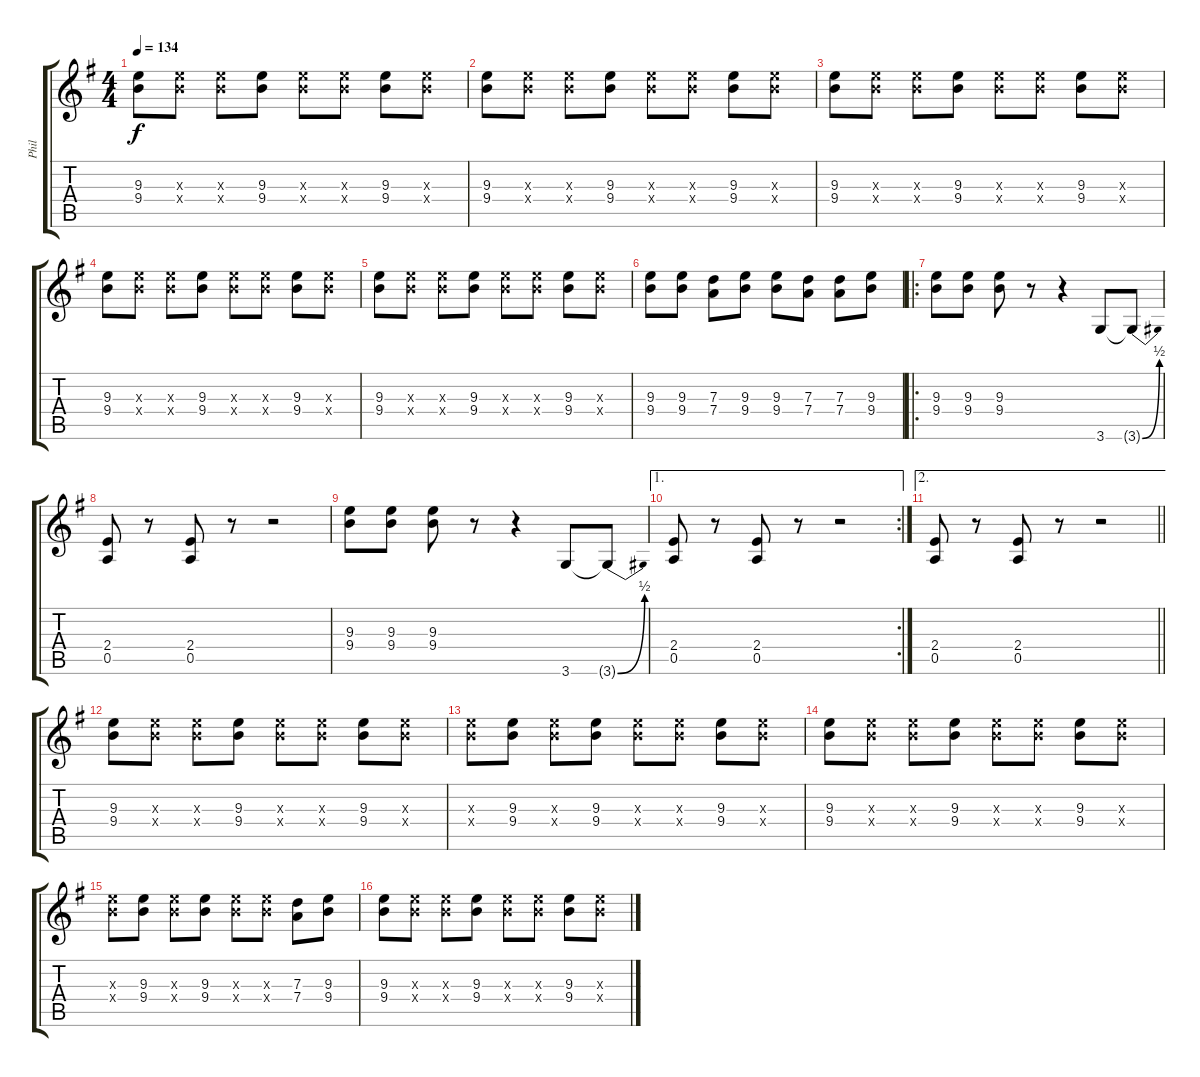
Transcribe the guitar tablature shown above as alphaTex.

\track ("Phil" "Phil") {instrument distortionguitar}
\staff {score tabs}
\tuning (E4 B3 G3 D3 A2 E2) {hide}
\ts (4 4)
\tempo 134
\clef g2
\ks g
(9.3 9.4).8{dy f} (9.3{x} 9.4{x}).8 (9.3{x} 9.4{x}).8 (9.3 9.4).8 (9.3{x} 9.4{x}).8 (9.3{x} 9.4{x}).8 (9.3 9.4).8 (9.3{x} 9.4{x}).8 |
(9.3 9.4).8 (9.3{x} 9.4{x}).8 (9.3{x} 9.4{x}).8 (9.3 9.4).8 (9.3{x} 9.4{x}).8 (9.3{x} 9.4{x}).8 (9.3 9.4).8 (9.3{x} 9.4{x}).8 |
(9.3 9.4).8 (9.3{x} 9.4{x}).8 (9.3{x} 9.4{x}).8 (9.3 9.4).8 (9.3{x} 9.4{x}).8 (9.3{x} 9.4{x}).8 (9.3 9.4).8 (9.3{x} 9.4{x}).8 |
(9.3 9.4).8 (9.3{x} 9.4{x}).8 (9.3{x} 9.4{x}).8 (9.3 9.4).8 (9.3{x} 9.4{x}).8 (9.3{x} 9.4{x}).8 (9.3 9.4).8 (9.3{x} 9.4{x}).8 |
(9.3 9.4).8 (9.3{x} 9.4{x}).8 (9.3{x} 9.4{x}).8 (9.3 9.4).8 (9.3{x} 9.4{x}).8 (9.3{x} 9.4{x}).8 (9.3 9.4).8 (9.3{x} 9.4{x}).8 |
(9.3 9.4).8 (9.3 9.4).8 (7.3 7.4).8 (9.3 9.4).8 (9.3 9.4).8 (7.3 7.4).8 (7.3 7.4).8 (9.3 9.4).8 |
\ro
(9.3 9.4).8 (9.3 9.4).8 (9.3 9.4).8 r.8 r.4 3.6.8 3.6{be (bend 0 0 60 2) t}.8 |
(2.4 0.5).8 r.8 (2.4 0.5).8 r.8 r.2 |
(9.3 9.4).8 (9.3 9.4).8 (9.3 9.4).8 r.8 r.4 3.6.8 3.6{be (bend 0 0 60 2) t}.8 |
\ae 1
\rc 2
(2.4 0.5).8 r.8 (2.4 0.5).8 r.8 r.2 |
\ae 2
\barLineRight lightlight
(2.4 0.5).8 r.8 (2.4 0.5).8 r.8 r.2 |
(9.3 9.4).8 (9.3{x} 9.4{x}).8 (9.3{x} 9.4{x}).8 (9.3 9.4).8 (9.3{x} 9.4{x}).8 (9.3{x} 9.4{x}).8 (9.3 9.4).8 (9.3{x} 9.4{x}).8 |
(9.3{x} 9.4{x}).8 (9.3 9.4).8 (9.3{x} 9.4{x}).8 (9.3 9.4).8 (9.3{x} 9.4{x}).8 (9.3{x} 9.4{x}).8 (9.3 9.4).8 (9.3{x} 9.4{x}).8 |
(9.3 9.4).8 (9.3{x} 9.4{x}).8 (9.3{x} 9.4{x}).8 (9.3 9.4).8 (9.3{x} 9.4{x}).8 (9.3{x} 9.4{x}).8 (9.3 9.4).8 (9.3{x} 9.4{x}).8 |
(9.3{x} 9.4{x}).8 (9.3 9.4).8 (9.3{x} 9.4{x}).8 (9.3 9.4).8 (9.3{x} 9.4{x}).8 (9.3{x} 9.4{x}).8 (7.3 7.4).8 (9.3 9.4).8 |
(9.3 9.4).8 (9.3{x} 9.4{x}).8 (9.3{x} 9.4{x}).8 (9.3 9.4).8 (9.3{x} 9.4{x}).8 (9.3{x} 9.4{x}).8 (9.3 9.4).8 (9.3{x} 9.4{x}).8
